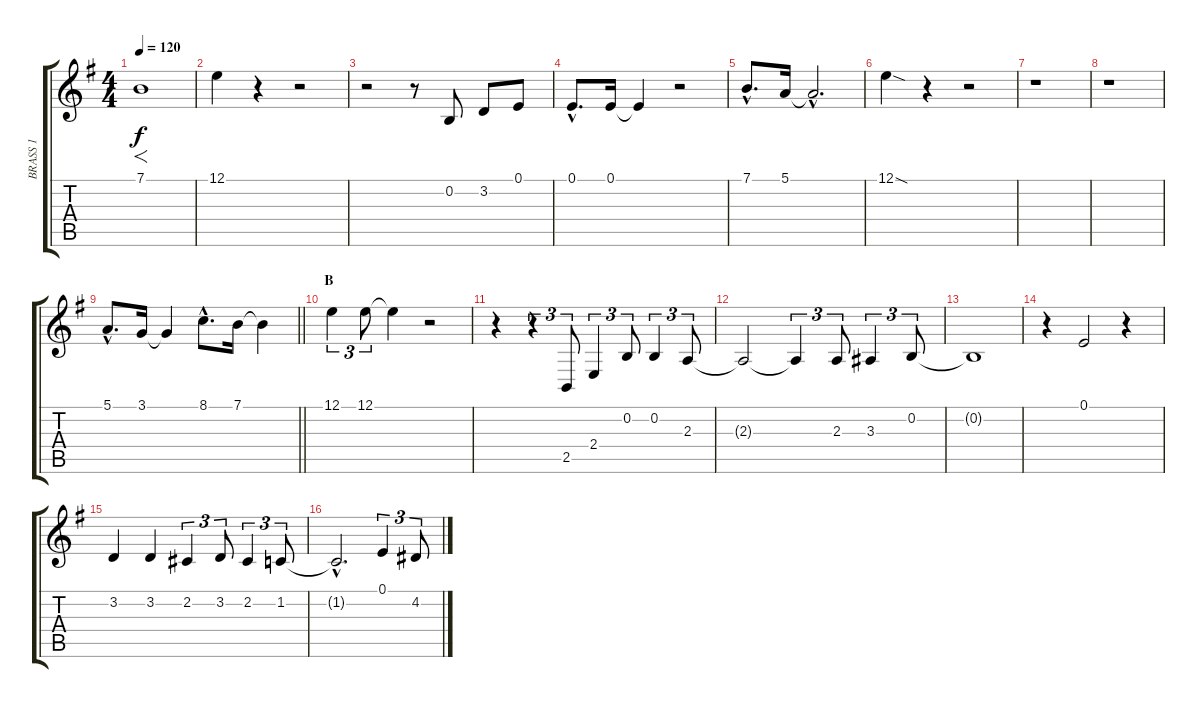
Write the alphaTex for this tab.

\track ("BRASS 1" "BRASS 1") {instrument brasssection}
\staff {score tabs}
\tuning (E4 B3 G3 D3 A2 E2) {hide}
\ts (4 4)
\tempo 120
\clef g2
\ks eminor
7.1.1{f dy f} |
12.1.4 r.4 r.2 |
r.2 r.8 0.2.8 3.2.8 0.1.8 |
0.1{hac}.8{d} 0.1.16 0.1{t}.4 r.2 |
7.1{hac}.8{d} 5.1.16 5.1{hac t}.2{d} |
12.1{sod}.4 r.4 r.2 |
r.1 |
r.1 |
\barLineRight lightlight
5.1{hac}.8{d} 3.1.16 3.1{t}.4 8.1{hac}.8{d} 7.1.16 7.1{t}.4 |
\section ("" "B")
12.1.4{tu (3 2) volume 12} 12.1.8{tu (3 2)} 12.1{t}.4 r.2 |
r.4{volume 10} r.4{tu (3 2)} 2.5.8{tu (3 2)} 2.4.4{tu (3 2)} 0.2.8{tu (3 2)} 0.2.4{tu (3 2)} 2.3.8{tu (3 2)} |
2.3{t}.2 2.3{t}.4{tu (3 2)} 2.3.8{tu (3 2)} 3.3.4{tu (3 2)} 0.2.8{tu (3 2)} |
0.2{t}.1 |
r.4 0.1.2 r.4 |
3.2.4 3.2.4 2.2.4{tu (3 2)} 3.2.8{tu (3 2)} 2.2.4{tu (3 2)} 1.2.8{tu (3 2)} |
1.2{hac t}.2{d} 0.1.4{tu (3 2)} 4.2.8{tu (3 2)}
